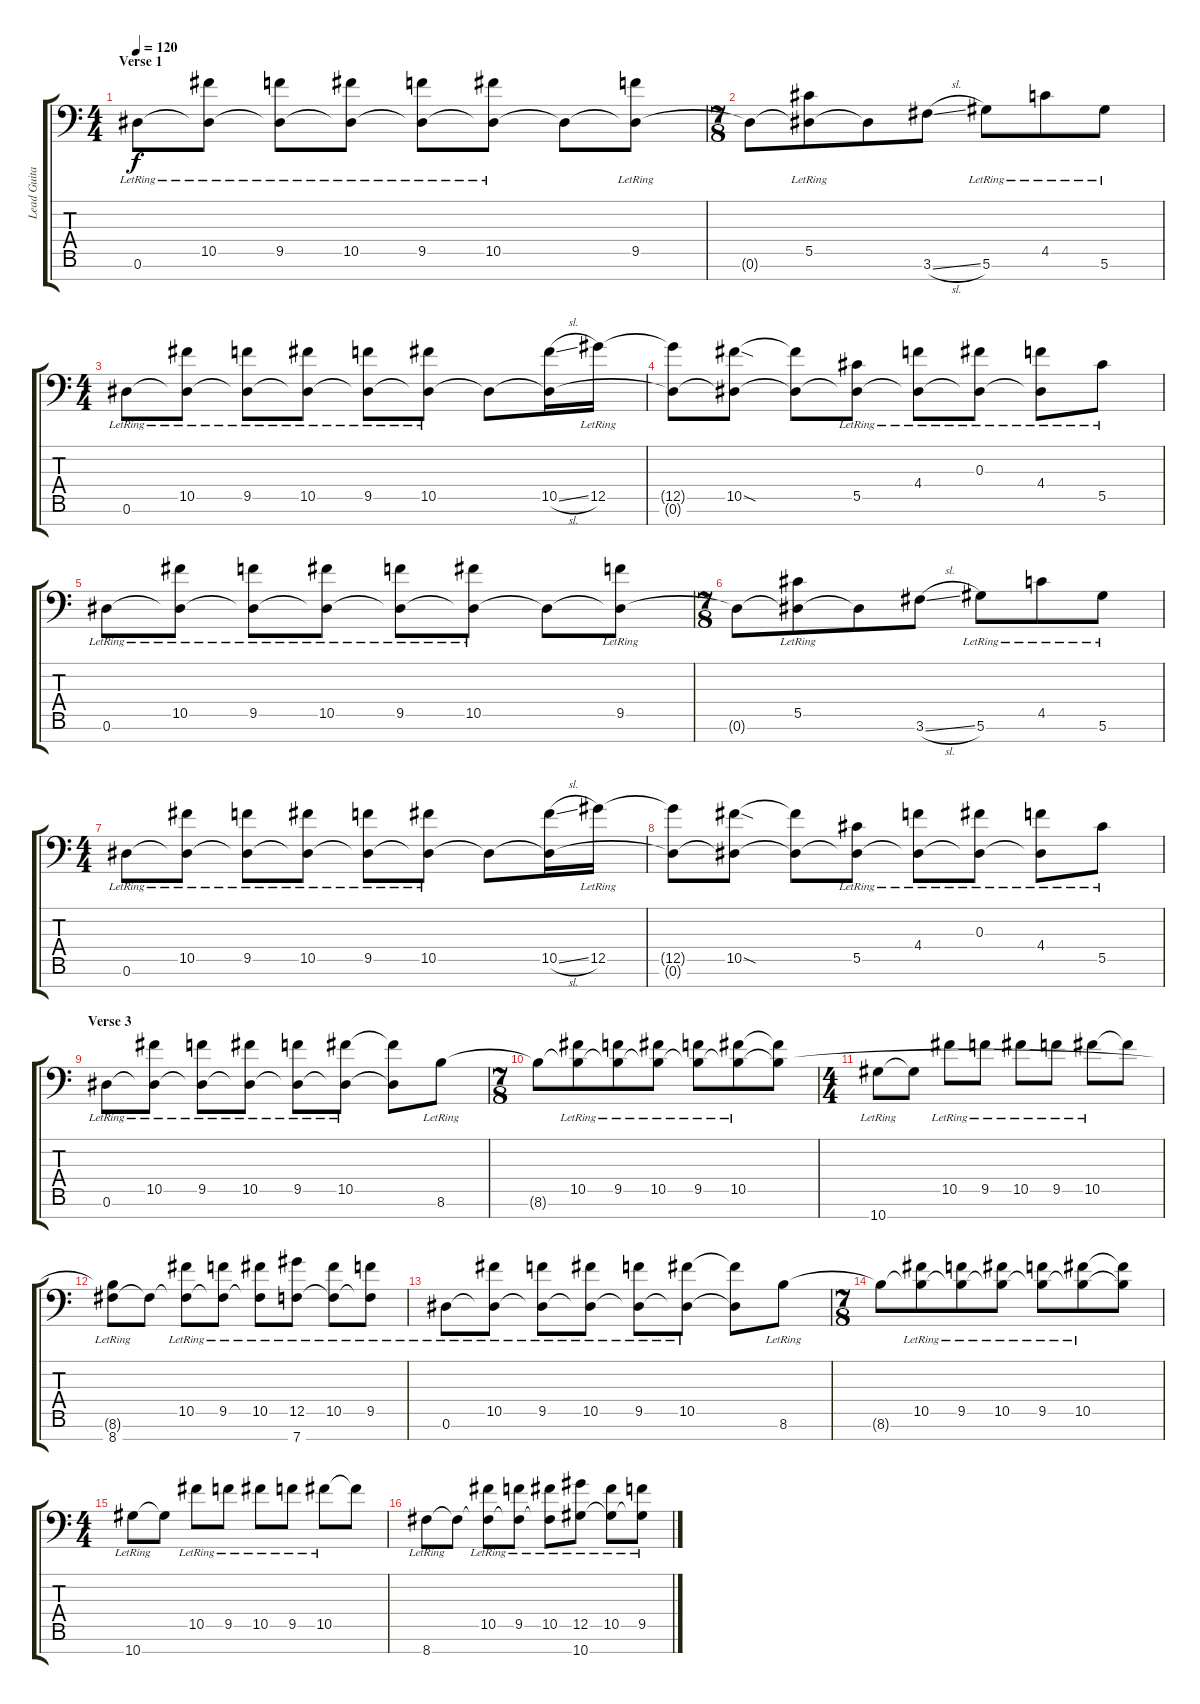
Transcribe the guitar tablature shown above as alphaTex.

\track ("Lead Guitar" "Lead Guita") {instrument electricguitarjazz}
\staff {score tabs}
\tuning (Eb4 Bb3 Gb3 Db3 Ab2 Eb2 Bb1) {hide}
\ts (4 4)
\section ("" "Verse 1")
\tempo 120
\clef f4
\ks c
0.6{lr}.8{dy f} (10.5{lr} 0.6{t}).8 (9.5{lr} 0.6{t}).8 (10.5{lr} 0.6{t}).8 (9.5{lr} 0.6{t}).8 (10.5{lr} 0.6{t}).8 0.6{t}.8 (9.5{lr} 0.6{t}).8 |
\ts (7 8)
0.6{t}.8 (5.5{lr} 0.6{t}).8 0.6{t}.8 3.6{sl}.8 5.6{lr}.8 4.5{lr}.8 5.6{lr}.8 |
\ts (4 4)
0.6{lr}.8 (10.5{lr} 0.6{t}).8 (9.5{lr} 0.6{t}).8 (10.5{lr} 0.6{t}).8 (9.5{lr} 0.6{t}).8 (10.5{lr} 0.6{t}).8 0.6{t}.8 (10.5{sl} 0.6{t}).16 12.5{lr}.16 |
(12.5{t} 0.6{t}).8 (10.5{sod} 0.6{t}).8 (10.5{t} 0.6{t}).8 (5.5{lr} 0.6{t}).8 (4.4{lr} 0.6{t}).8 (0.3{lr} 0.6{t}).8 (4.4{lr} 0.6{t}).8 5.5{lr}.8 |
0.6{lr}.8 (10.5{lr} 0.6{t}).8 (9.5{lr} 0.6{t}).8 (10.5{lr} 0.6{t}).8 (9.5{lr} 0.6{t}).8 (10.5{lr} 0.6{t}).8 0.6{t}.8 (9.5{lr} 0.6{t}).8 |
\ts (7 8)
0.6{t}.8 (5.5{lr} 0.6{t}).8 0.6{t}.8 3.6{sl}.8 5.6{lr}.8 4.5{lr}.8 5.6{lr}.8 |
\ts (4 4)
0.6{lr}.8 (10.5{lr} 0.6{t}).8 (9.5{lr} 0.6{t}).8 (10.5{lr} 0.6{t}).8 (9.5{lr} 0.6{t}).8 (10.5{lr} 0.6{t}).8 0.6{t}.8 (10.5{sl} 0.6{t}).16 12.5{lr}.16 |
(12.5{t} 0.6{t}).8 (10.5{sod} 0.6{t}).8 (10.5{t} 0.6{t}).8 (5.5{lr} 0.6{t}).8 (4.4{lr} 0.6{t}).8 (0.3{lr} 0.6{t}).8 (4.4{lr} 0.6{t}).8 5.5{lr}.8 |
\section ("" "Verse 3")
0.6{lr}.8 (10.5{lr} 0.6{t}).8 (9.5{lr} 0.6{t}).8 (10.5{lr} 0.6{t}).8 (9.5{lr} 0.6{t}).8 (10.5{lr} 0.6{t}).8 (10.5{t} 0.6{t}).8 8.6{lr}.8 |
\ts (7 8)
8.6{t}.8 (10.5{lr} 8.6{t}).8 (9.5{lr} 8.6{t}).8 (10.5{lr} 8.6{t}).8 (9.5{lr} 8.6{t}).8 (10.5{lr} 8.6{t}).8 (10.5{t} 8.6{t}).8 |
\ts (4 4)
10.7{lr}.8 10.7{t}.8 10.5{lr}.8 9.5{lr}.8 10.5{lr}.8 9.5{lr}.8 10.5{lr}.8 10.5{t}.8 |
(8.6{t} 8.7{lr}).8 8.7{t}.8 (10.5{lr} 8.7{t}).8 (9.5{lr} 8.7{t}).8 (10.5{lr} 8.7{t}).8 (12.5{lr} 7.7{lr}).8 (10.5{lr} 7.7{t}).8 (9.5{lr} 7.7{t}).8 |
0.6{lr}.8 (10.5{lr} 0.6{t}).8 (9.5{lr} 0.6{t}).8 (10.5{lr} 0.6{t}).8 (9.5{lr} 0.6{t}).8 (10.5{lr} 0.6{t}).8 (10.5{t} 0.6{t}).8 8.6{lr}.8 |
\ts (7 8)
8.6{t}.8 (10.5{lr} 8.6{t}).8 (9.5{lr} 8.6{t}).8 (10.5{lr} 8.6{t}).8 (9.5{lr} 8.6{t}).8 (10.5{lr} 8.6{t}).8 (10.5{t} 8.6{t}).8 |
\ts (4 4)
10.7{lr}.8 10.7{t}.8 10.5{lr}.8 9.5{lr}.8 10.5{lr}.8 9.5{lr}.8 10.5{lr}.8 10.5{t}.8 |
8.7{lr}.8 8.7{t}.8 (10.5{lr} 8.7{t}).8 (9.5{lr} 8.7{t}).8 (10.5{lr} 8.7{t}).8 (12.5{lr} 10.7{lr}).8 (10.5{lr} 10.7{t}).8 (9.5{lr} 10.7{t}).8
